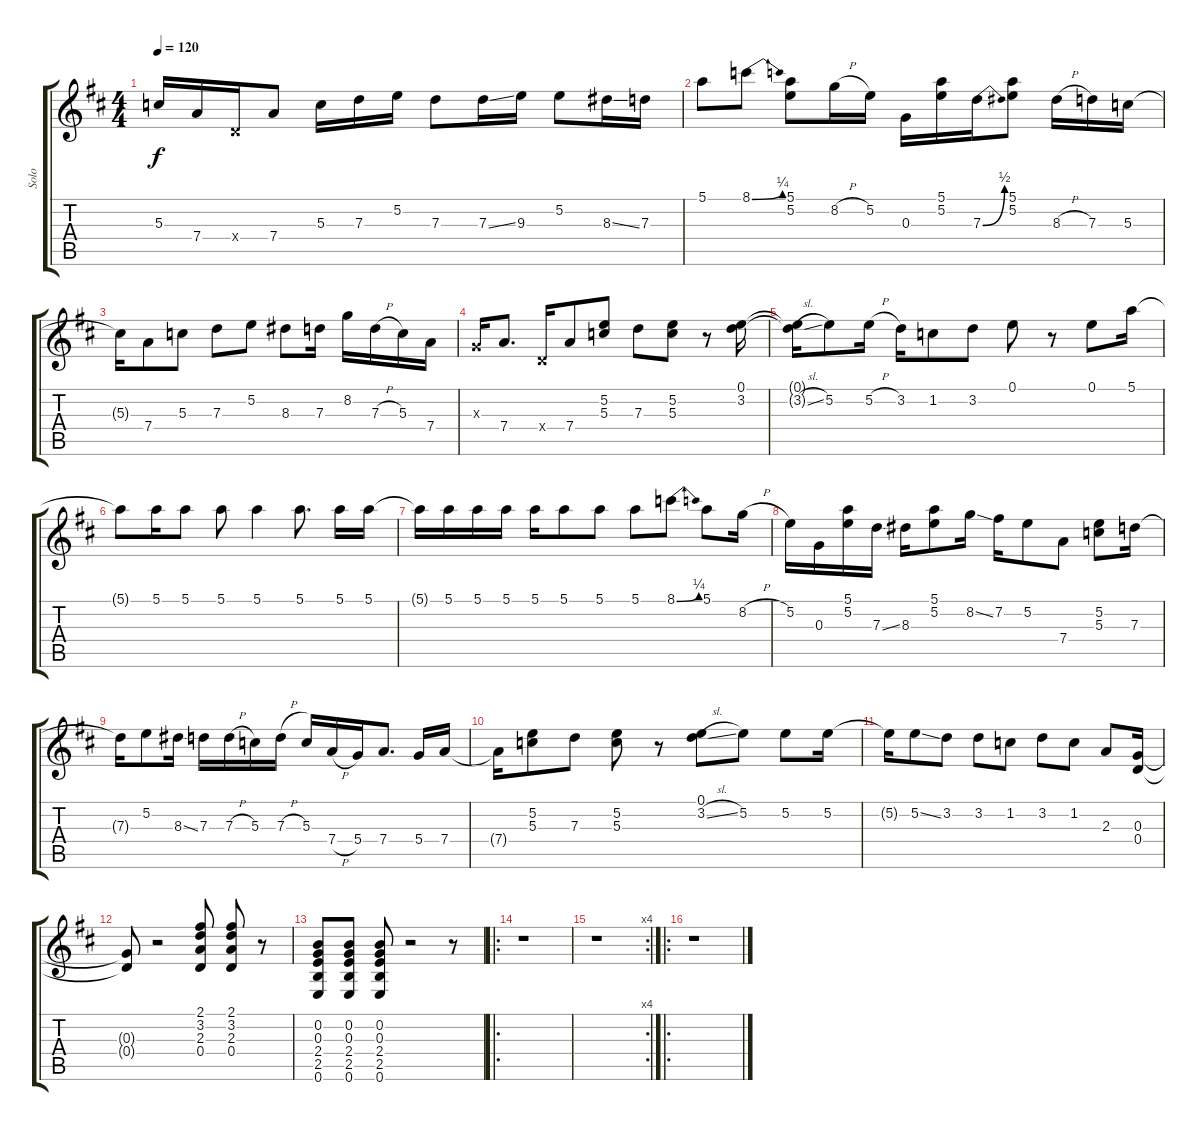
\track ("Solo" "Solo") {instrument distortionguitar}
\staff {score tabs}
\tuning (E4 B3 G3 D3 A2 E2) {hide}
\ts (4 4)
\tempo 120
\clef g2
\ks d
5.3.16{dy f} 7.4.16 0.4{x}.16 7.4.8 5.3.16 7.3.16 5.2.16 7.3.8 7.3{ss}.16 9.3.16 5.2.8 8.3{ss}.16 7.3.16 |
5.1.8 8.1{be (bend 0 0 60 1)}.8 (5.1 5.2).8 8.2{h}.16 5.2.16 0.3.16 (5.1 5.2).16 7.3{be (bend 0 0 60 2)}.16 (5.1 5.2).8 8.3{h}.16 7.3.16 5.3.16 |
5.3{t}.16 7.4.8 5.3.8 7.3.8 5.2.8 8.3.8 7.3.16 8.2.16 7.3{h}.16 5.3.16 7.4.16 |
0.3{x}.16 7.4.8{d} 0.4{x}.16 7.4.8 (5.2 5.3).8 7.3.8 (5.2 5.3).8 r.8 (0.1 3.2).16 |
(0.1{t} 3.2{sl t}).16 5.2.8 5.2{h}.16 3.2.16 1.2.8 3.2.8 0.1.8 r.8 0.1.8 5.1.16 |
5.1{t}.8 5.1.16 5.1.8 5.1.8 5.1.4 5.1.8{d} 5.1.16 5.1.16 |
5.1{t}.16 5.1.16 5.1.16 5.1.16 5.1.16 5.1.8 5.1.8 5.1.8 8.1{be (bend 0 0 60 1)}.8 5.1.8 8.2{h}.16 |
5.2.16 0.3.16 (5.1 5.2).16 7.3{ss}.16 8.3.16 (5.1 5.2).8 8.2{ss}.16 7.2.16 5.2.8 7.4.8 (5.2 5.3).8 7.3.16 |
7.3{t}.16 5.2.8 8.3{ss}.16 7.3.16 7.3{h}.16 5.3.16 7.3{h}.16 5.3.16 7.4{h}.16 5.4.16 7.4.8{d} 5.4.16 7.4.16 |
7.4{t}.16 (5.2 5.3).8 7.3.8 (5.2 5.3).8 r.8 (0.1 3.2{sl}).8 5.2.8 5.2.8 5.2.16 |
5.2{t}.16 5.2{ss}.8 3.2.8 3.2.8 1.2.8 3.2.8 1.2.8 2.3.8 (0.3 0.4).16 |
(0.3{t} 0.4{t}).8 r.2 (2.1 3.2 2.3 0.4).8 (2.1 3.2 2.3 0.4).8 r.8 |
(0.2 0.3 2.4 2.5 0.6).8 (0.2 0.3 2.4 2.5 0.6).8 (0.2 0.3 2.4 2.5 0.6).8 r.2 r.8 |
\ro
r.1 |
\rc 4
r.1 |
\ro
r.1
